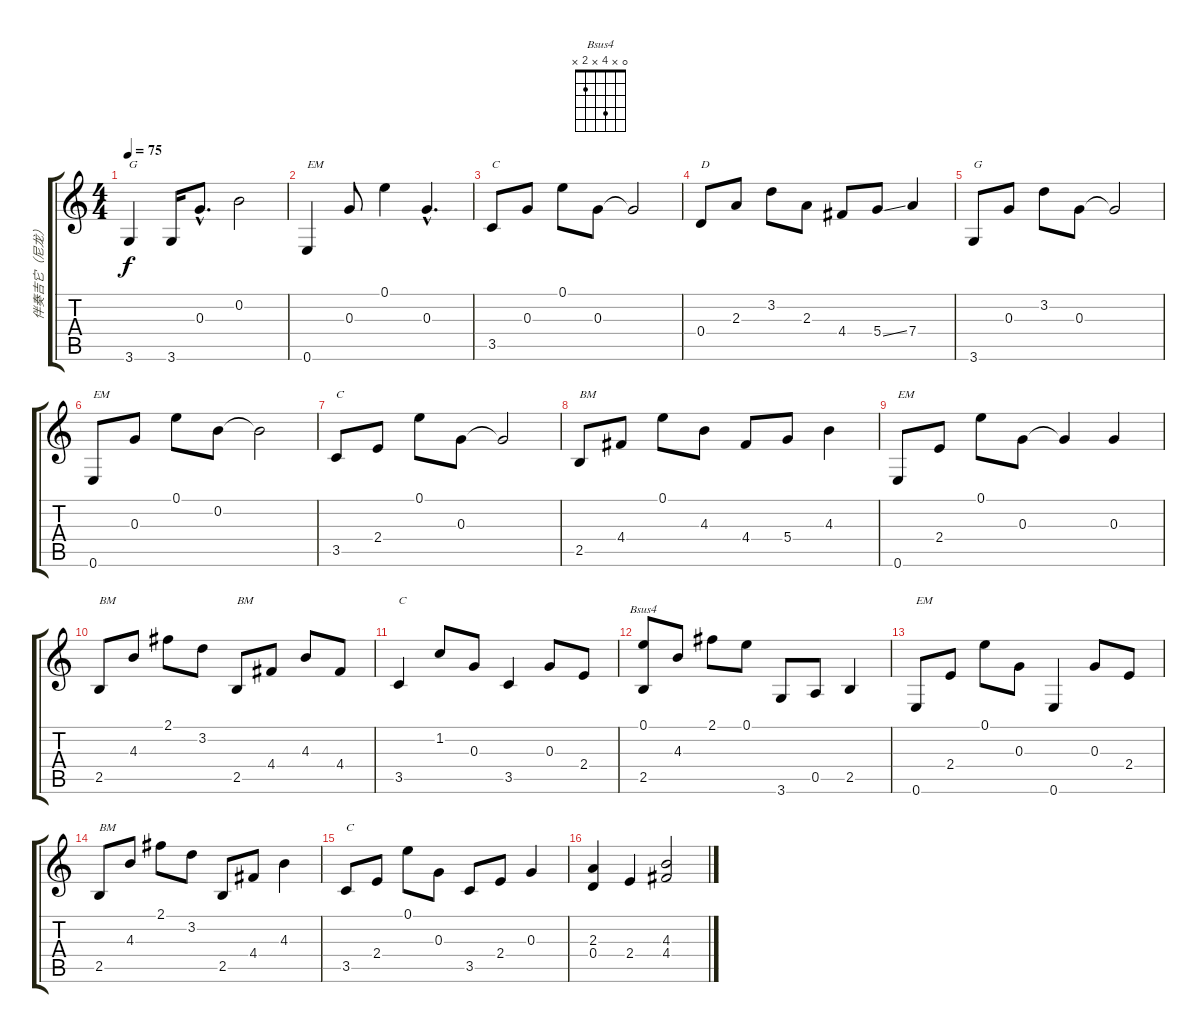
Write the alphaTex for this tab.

\track ("伴奏吉它（尼龙）" "伴奏吉它（尼龙）") {instrument acousticguitarnylon}
\staff {score tabs}
\tuning (E4 B3 G3 D3 A2 E2) {hide}
\chord ("Bsus4" 0 x 4 x 2 x)
\ts (4 4)
\tempo 75
\clef g2
\ks c
3.6.4{txt "G" dy f instrument acousticguitarnylon} 3.6.16 0.3{hac}.8{d} 0.2.2 |
0.6.4{txt "EM"} 0.3.8 0.1.4 0.3{hac}.4{d} |
3.5.8{txt "C"} 0.3.8 0.1.8 0.3.8 0.3{t}.2 |
0.4.8{txt "D"} 2.3.8 3.2.8 2.3.8 4.4.8 5.4{ss}.8 7.4.4 |
3.6.8{txt "G"} 0.3.8 3.2.8 0.3.8 0.3{t}.2 |
0.6.8{txt "EM"} 0.3.8 0.1.8 0.2.8 0.2{t}.2 |
3.5.8{txt "C"} 2.4.8 0.1.8 0.3.8 0.3{t}.2 |
2.5.8{txt "BM"} 4.4.8 0.1.8 4.3.8 4.4.8 5.4.8 4.3.4 |
0.6.8{txt "EM"} 2.4.8 0.1.8 0.3.8 0.3{t}.4 0.3.4 |
2.5.8{txt "BM"} 4.3.8 2.1.8 3.2.8 2.5.8{txt "BM"} 4.4.8 4.3.8 4.4.8 |
3.5.4{txt "C"} 1.2.8 0.3.8 3.5.4 0.3.8 2.4.8 |
(0.1 2.5).8{ch "Bsus4"} 4.3.8 2.1.8 0.1.8 3.6.8 0.5.8 2.5.4 |
0.6.8{txt "EM"} 2.4.8 0.1.8 0.3.8 0.6.4 0.3.8 2.4.8 |
2.5.8{txt "BM"} 4.3.8 2.1.8 3.2.8 2.5.8 4.4.8 4.3.4 |
3.5.8{txt "C"} 2.4.8 0.1.8 0.3.8 3.5.8 2.4.8 0.3.4 |
(2.3 0.4).4 2.4.4 (4.3 4.4).2
